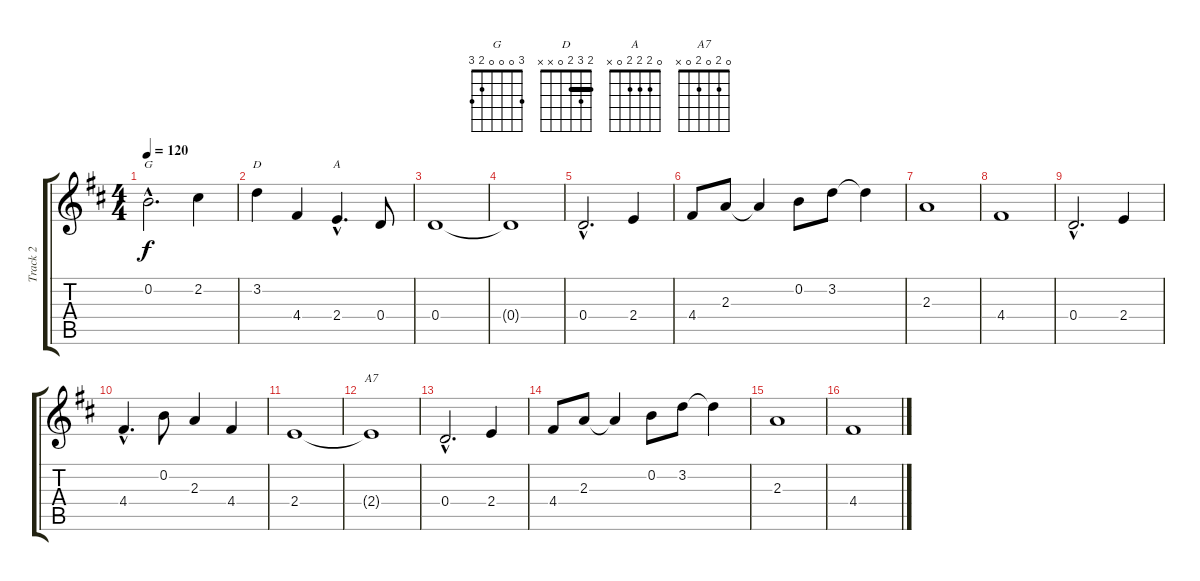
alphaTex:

\track ("Track 2" "Track 2") {instrument acousticguitarsteel}
\staff {score tabs}
\tuning (E4 B3 G3 D3 A2 E2) {hide}
\chord ("G" 3 0 0 0 2 3)
\chord ("D" 2 3 2 0 x x) {barre 2}
\chord ("A" 0 2 2 2 0 x)
\chord ("A7" 0 2 0 2 0 x)
\ts (4 4)
\tempo 120
\clef g2
\ks d
0.2{hac}.2{d ch "G" dy f instrument acousticguitarsteel} 2.2.4 |
3.2.4{ch "D"} 4.4.4 2.4{hac}.4{d ch "A"} 0.4.8 |
0.4.1 |
0.4{t}.1 |
0.4{hac}.2{d} 2.4.4 |
4.4.8 2.3.8 2.3{t}.4 0.2.8 3.2.8 3.2{t}.4 |
2.3.1 |
4.4.1 |
0.4{hac}.2{d} 2.4.4 |
4.4{hac}.4{d} 0.2.8 2.3.4 4.4.4 |
2.4.1 |
2.4{t}.1{ch "A7"} |
0.4{hac}.2{d} 2.4.4 |
4.4.8 2.3.8 2.3{t}.4 0.2.8 3.2.8 3.2{t}.4 |
2.3.1 |
4.4.1
